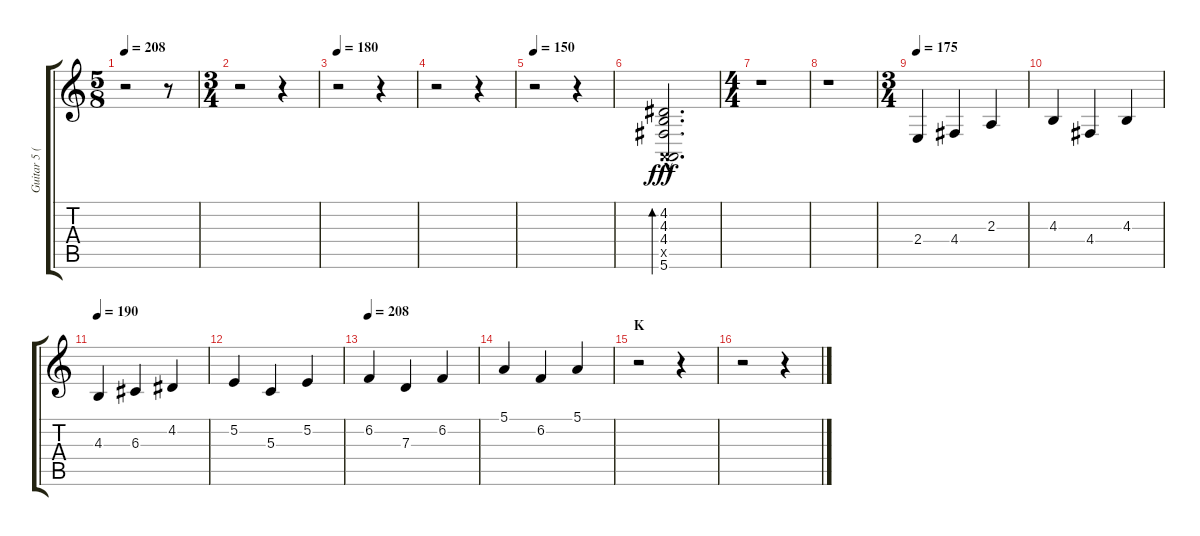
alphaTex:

\track ("Guitar 5 (sitar)" "Guitar 5 (") {instrument sitar}
\staff {score tabs}
\tuning (E4 B3 G3 D3 A2 E2) {hide}
\ts (5 8)
\tempo 208
\clef g2
\ks c
r.2{dy fff} r.8 |
\ts (3 4)
r.2 r.4 |
\tempo 180
r.2 r.4 |
r.2 r.4 |
\tempo 150
r.2 r.4 |
(4.2{hac} 4.3{hac} 4.4{hac} 0.5{hac x} 5.6{hac}).2{d bd 240} |
\ts (4 4)
r.1 |
r.1 |
\ts (3 4)
\tempo 175
2.4.4 4.4.4 2.3.4 |
4.3.4 4.4.4 4.3.4 |
\tempo 190
4.3.4 6.3.4 4.2.4 |
5.2.4 5.3.4 5.2.4 |
\tempo 208
6.2.4 7.3.4 6.2.4 |
5.1.4 6.2.4 5.1.4 |
\section ("" "K")
r.2 r.4 |
r.2 r.4
